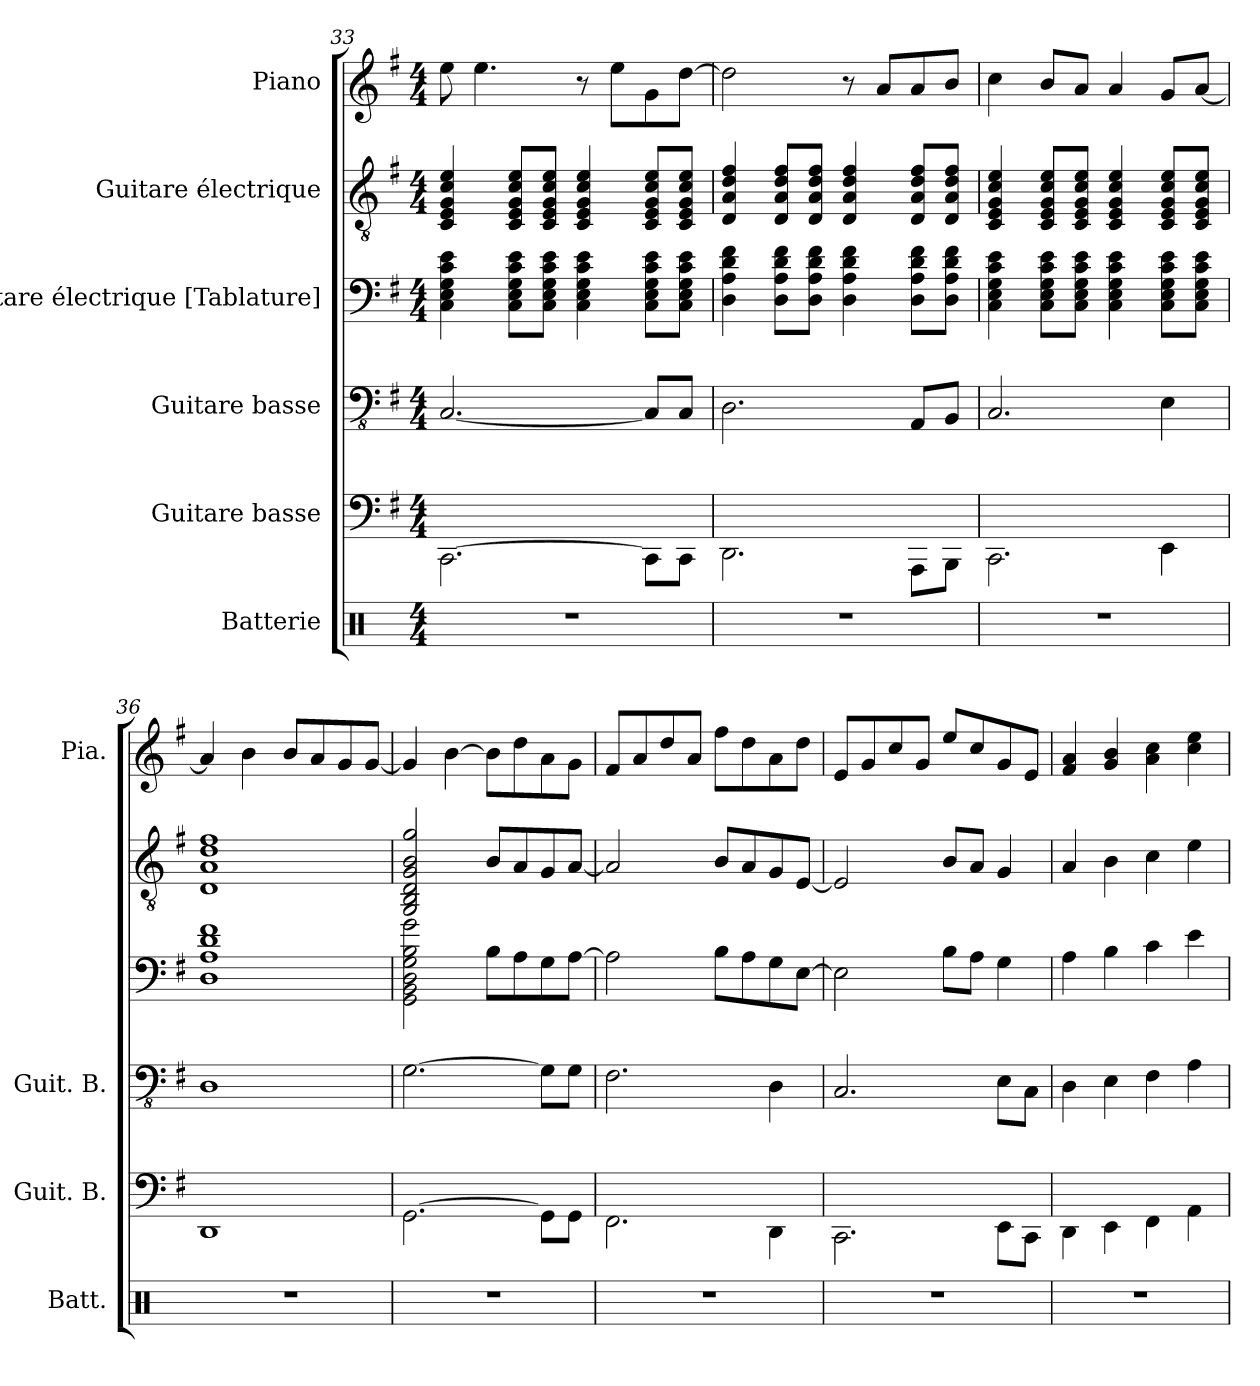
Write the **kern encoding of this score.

**kern	**kern	**kern	**kern	**kern	**kern
*part6	*part5	*part4	*part3	*part2	*part1
*staff6	*staff5	*staff4	*staff3	*staff2	*staff1
*I"Batterie	*I"Guitare basse	*I"Guitare basse	*I"Guitare électrique [Tablature]	*I"Guitare électrique	*I"Piano
*I'Batt.	*I'Guit. B.	*I'Guit. B.	*	*	*I'Pia.
!!LO:PB:g=z
*clefX	*	*clefFv4	*	*clefGv2	*clefG2
*k[]	*k[f#]	*k[f#]	*k[f#]	*k[f#]	*k[f#]
*M4/4	*M4/4	*M4/4	*M4/4	*M4/4	*M4/4
=33	=33	=33	=33	=33	=33
1r	[2.CC\	[2.CC/	4C\ 4E\ 4G\ 4c\ 4e\	4C/ 4E/ 4G/ 4c/ 4e/	8ee\
.	.	.	.	.	4.ee\
.	.	.	8C\ 8E\ 8G\ 8c\ 8e\L	8C/ 8E/ 8G/ 8c/ 8e/L	.
.	.	.	8C\ 8E\ 8G\ 8c\ 8e\J	8C/ 8E/ 8G/ 8c/ 8e/J	.
.	.	.	4C\ 4E\ 4G\ 4c\ 4e\	4C/ 4E/ 4G/ 4c/ 4e/	8r
.	.	.	.	.	8ee\L
.	8CC\L]	8CC/L]	8C\ 8E\ 8G\ 8c\ 8e\L	8C/ 8E/ 8G/ 8c/ 8e/L	8g\
.	8CC\J	8CC/J	8C\ 8E\ 8G\ 8c\ 8e\J	8C/ 8E/ 8G/ 8c/ 8e/J	[8dd\J
=34	=34	=34	=34	=34	=34
1r	2.DD\	2.DD\	4D\ 4A\ 4d\ 4f#\	4D/ 4A/ 4d/ 4f#/	2dd\]
.	.	.	8D\ 8A\ 8d\ 8f#\L	8D/ 8A/ 8d/ 8f#/L	.
.	.	.	8D\ 8A\ 8d\ 8f#\J	8D/ 8A/ 8d/ 8f#/J	.
.	.	.	4D\ 4A\ 4d\ 4f#\	4D/ 4A/ 4d/ 4f#/	8r
.	.	.	.	.	8a/L
.	8AAA\L	8AAA/L	8D\ 8A\ 8d\ 8f#\L	8D/ 8A/ 8d/ 8f#/L	8a/
.	8BBB\J	8BBB/J	8D\ 8A\ 8d\ 8f#\J	8D/ 8A/ 8d/ 8f#/J	8b/J
=35	=35	=35	=35	=35	=35
1r	2.CC\	2.CC/	4C\ 4E\ 4G\ 4c\ 4e\	4C/ 4E/ 4G/ 4c/ 4e/	4cc\
.	.	.	8C\ 8E\ 8G\ 8c\ 8e\L	8C/ 8E/ 8G/ 8c/ 8e/L	8b/L
.	.	.	8C\ 8E\ 8G\ 8c\ 8e\J	8C/ 8E/ 8G/ 8c/ 8e/J	8a/J
.	.	.	4C\ 4E\ 4G\ 4c\ 4e\	4C/ 4E/ 4G/ 4c/ 4e/	4a/
.	4EE\	4EE\	8C\ 8E\ 8G\ 8c\ 8e\L	8C/ 8E/ 8G/ 8c/ 8e/L	8g/L
.	.	.	8C\ 8E\ 8G\ 8c\ 8e\J	8C/ 8E/ 8G/ 8c/ 8e/J	[8a/J
=36	=36	=36	=36	=36	=36
1r	1DD	1DD	1D 1A 1d 1f#	1D 1A 1d 1f#	4a/]
.	.	.	.	.	4b\
.	.	.	.	.	8b/L
.	.	.	.	.	8a/
.	.	.	.	.	8g/
.	.	.	.	.	[8g/J
!!LO:PB:g=z
=37	=37	=37	=37	=37	=37
1r	[2.GG\	[2.GG\	2GG\ 2BB\ 2D\ 2G\ 2B\ 2g\	2GG/ 2BB/ 2D/ 2G/ 2B/ 2g/	4g/]
.	.	.	.	.	[4b\
.	.	.	8B\L	8B/L	8b\L]
.	.	.	8A\	8A/	8dd\
.	8GG\L]	8GG\L]	8G\	8G/	8a\
.	8GG\J	8GG\J	[8A\J	[8A/J	8g\J
=38	=38	=38	=38	=38	=38
1r	2.FF#\	2.FF#\	2A\]	2A/]	8f#/L
.	.	.	.	.	8a/
.	.	.	.	.	8dd/
.	.	.	.	.	8a/J
.	.	.	8B\L	8B/L	8ff#\L
.	.	.	8A\	8A/	8dd\
.	4DD\	4DD\	8G\	8G/	8a\
.	.	.	[8E\J	[8E/J	8dd\J
=39	=39	=39	=39	=39	=39
1r	2.CC\	2.CC/	2E\]	2E/]	8e/L
.	.	.	.	.	8g/
.	.	.	.	.	8cc/
.	.	.	.	.	8g/J
.	.	.	8B\L	8B/L	8ee/L
.	.	.	8A\J	8A/J	8cc/
.	8EE\L	8EE\L	4G\	4G/	8g/
.	8CC\J	8CC\J	.	.	8e/J
=40	=40	=40	=40	=40	=40
1r	4DD\	4DD\	4A\	4A/	4f#/ 4a/
.	4EE\	4EE\	4B\	4B\	4g/ 4b/
.	4FF#\	4FF#\	4c\	4c\	4a\ 4cc\
.	4AA\	4AA\	4e\	4e\	4cc\ 4ee\
=	=	=	=	=	=
*-	*-	*-	*-	*-	*-
